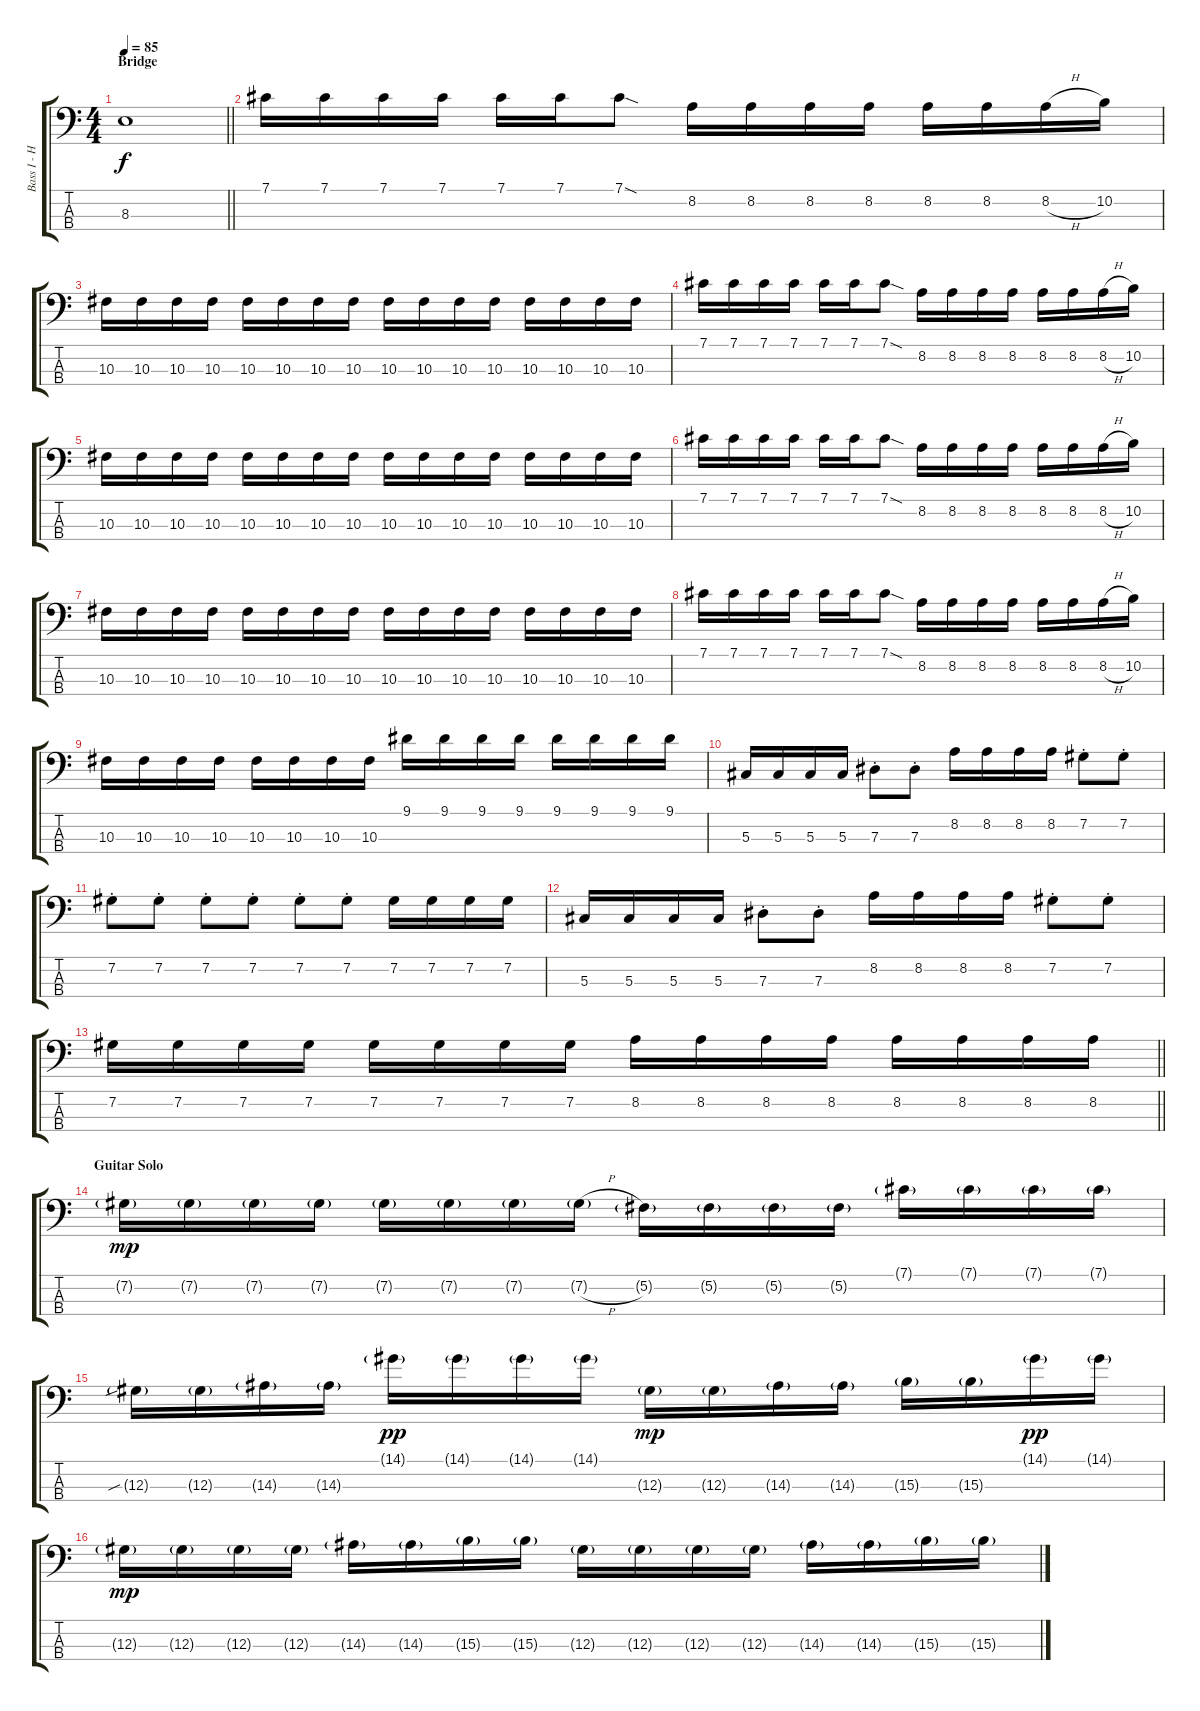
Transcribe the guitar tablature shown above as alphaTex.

\track ("Bass I - Hunter" "Bass I - H") {instrument electricbassfinger}
\staff {score tabs}
\tuning (Gb2 Db2 Ab1 Eb1) {hide}
\ts (4 4)
\section ("" "Bridge")
\tempo 85
\clef f4
\barLineRight lightlight
\ks c
8.3{t}.1{dy f} |
7.1.16 7.1.16 7.1.16 7.1.16 7.1.16 7.1.16 7.1{sod}.8 8.2.16 8.2.16 8.2.16 8.2.16 8.2.16 8.2.16 8.2{h}.16 10.2.16 |
10.3.16 10.3.16 10.3.16 10.3.16 10.3.16 10.3.16 10.3.16 10.3.16 10.3.16 10.3.16 10.3.16 10.3.16 10.3.16 10.3.16 10.3.16 10.3.16 |
7.1.16 7.1.16 7.1.16 7.1.16 7.1.16 7.1.16 7.1{sod}.8 8.2.16 8.2.16 8.2.16 8.2.16 8.2.16 8.2.16 8.2{h}.16 10.2.16 |
10.3.16 10.3.16 10.3.16 10.3.16 10.3.16 10.3.16 10.3.16 10.3.16 10.3.16 10.3.16 10.3.16 10.3.16 10.3.16 10.3.16 10.3.16 10.3.16 |
7.1.16 7.1.16 7.1.16 7.1.16 7.1.16 7.1.16 7.1{sod}.8 8.2.16 8.2.16 8.2.16 8.2.16 8.2.16 8.2.16 8.2{h}.16 10.2.16 |
10.3.16 10.3.16 10.3.16 10.3.16 10.3.16 10.3.16 10.3.16 10.3.16 10.3.16 10.3.16 10.3.16 10.3.16 10.3.16 10.3.16 10.3.16 10.3.16 |
7.1.16 7.1.16 7.1.16 7.1.16 7.1.16 7.1.16 7.1{sod}.8 8.2.16 8.2.16 8.2.16 8.2.16 8.2.16 8.2.16 8.2{h}.16 10.2.16 |
10.3.16 10.3.16 10.3.16 10.3.16 10.3.16 10.3.16 10.3.16 10.3.16 9.1.16 9.1.16 9.1.16 9.1.16 9.1.16 9.1.16 9.1.16 9.1.16 |
5.3.16 5.3.16 5.3.16 5.3.16 7.3{st}.8 7.3{st}.8 8.2.16 8.2.16 8.2.16 8.2.16 7.2{st}.8 7.2{st}.8 |
7.2{st}.8 7.2{st}.8 7.2{st}.8 7.2{st}.8 7.2{st}.8 7.2{st}.8 7.2.16 7.2.16 7.2.16 7.2.16 |
5.3.16 5.3.16 5.3.16 5.3.16 7.3{st}.8 7.3{st}.8 8.2.16 8.2.16 8.2.16 8.2.16 7.2{st}.8 7.2{st}.8 |
\barLineRight lightlight
7.2.16 7.2.16 7.2.16 7.2.16 7.2.16 7.2.16 7.2.16 7.2.16 8.2.16 8.2.16 8.2.16 8.2.16 8.2.16 8.2.16 8.2.16 8.2.16 |
\section ("" "Guitar Solo")
7.2{g}.16{dy mp} 7.2{g}.16 7.2{g}.16 7.2{g}.16 7.2{g}.16 7.2{g}.16 7.2{g}.16 7.2{h g}.16 5.2{g}.16 5.2{g}.16 5.2{g}.16 5.2{g}.16 7.1{g}.16 7.1{g}.16 7.1{g}.16 7.1{g}.16 |
12.3{sib g}.16 12.3{g}.16 14.3{g}.16 14.3{g}.16 14.1{g}.16{dy pp} 14.1{g}.16 14.1{g}.16 14.1{g}.16 12.3{g}.16{dy mp} 12.3{g}.16 14.3{g}.16 14.3{g}.16 15.3{g}.16 15.3{g}.16 14.1{g}.16{dy pp} 14.1{g}.16 |
12.3{g}.16{dy mp} 12.3{g}.16 12.3{g}.16 12.3{g}.16 14.3{g}.16 14.3{g}.16 15.3{g}.16 15.3{g}.16 12.3{g}.16 12.3{g}.16 12.3{g}.16 12.3{g}.16 14.3{g}.16 14.3{g}.16 15.3{g}.16 15.3{g}.16
